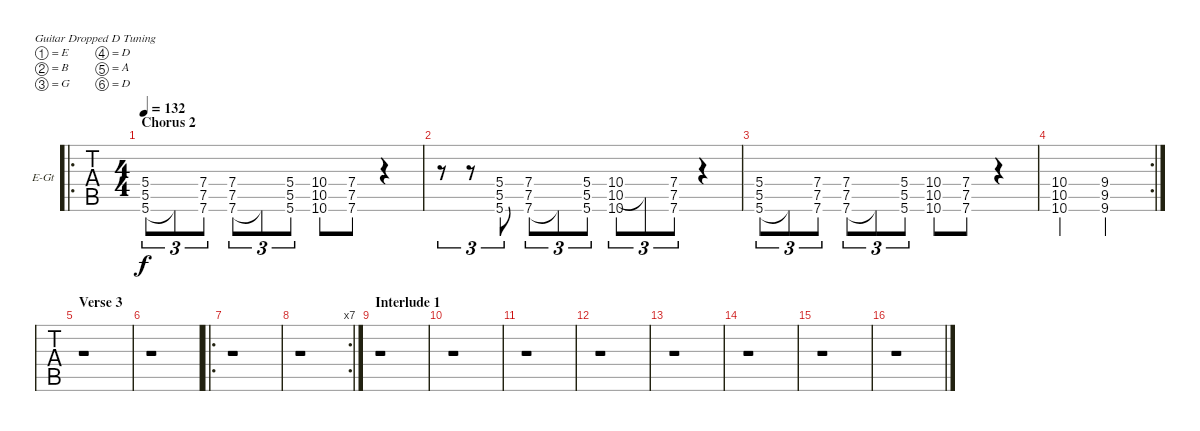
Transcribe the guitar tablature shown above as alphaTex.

\bracketExtendMode groupsimilarinstruments
\firstSystemTrackNameOrientation horizontal
\otherSystemsTrackNameOrientation horizontal
\track ("Guitar 2" "E-Gt") {instrument distortionguitar}
\staff {tabs}
\tuning (E4 B3 G3 D3 A2 D2)
\ro
\ts (4 4)
\section ("" "Chorus 2")
\tempo 132
\clef g2
\scale
0.362745
\ks c
(5.6 5.4 5.5).8{tu (3 2) dy f} 5.6{t}.8{tu (3 2)} (7.6 7.5 7.4).8{tu (3 2)} (7.6 7.4 7.5).8{tu (3 2)} 7.6{t}.8{tu (3 2)} (5.6 5.5 5.4).8{tu (3 2)} (10.5 10.6 10.4).8 (7.6 7.4 7.5).8 r.4 |
\scale
0.303922 r.8{tu (3 2)} r.8{tu (3 2)} (5.6 5.5 5.4).8{tu (3 2)} (7.6 7.4 7.5).8{tu (3 2)} 7.6{t}.8{tu (3 2)} (5.6 5.5 5.4).8{tu (3 2)} (10.5 10.4 10.6).8{tu (3 2)} 10.5{t}.8{tu (3 2)} (7.6 7.4 7.5).8{tu (3 2)} r.4 |
\scale
0.322917 (5.6 5.4 5.5).8{tu (3 2)} 5.6{t}.8{tu (3 2)} (7.6 7.5 7.4).8{tu (3 2)} (7.6 7.4 7.5).8{tu (3 2)} 7.6{t}.8{tu (3 2)} (5.6 5.5 5.4).8{tu (3 2)} (10.5 10.6 10.4).8 (7.6 7.4 7.5).8 r.4 |
\rc 2
\scale
0.354167 (10.4 10.5 10.6).2 (9.4 9.5 9.6).2 |
\section ("" "Verse 3")
\scale
0.322917 r.1 |
\scale
0.303922 r.1 |
\ro
\scale
0.362745 r.1 |
\rc 7
\scale
0.333333 r.1 |
\section ("" "Interlude 1")
\scale
0.333333 r.1 |
\scale
0.333333 r.1 |
\scale
0.333333 r.1 |
\scale
0.333333 r.1 |
\scale
0.333333 r.1 |
\scale
0.333333 r.1 |
\scale
0.333333 r.1 |
\scale
0.333333 r.1
